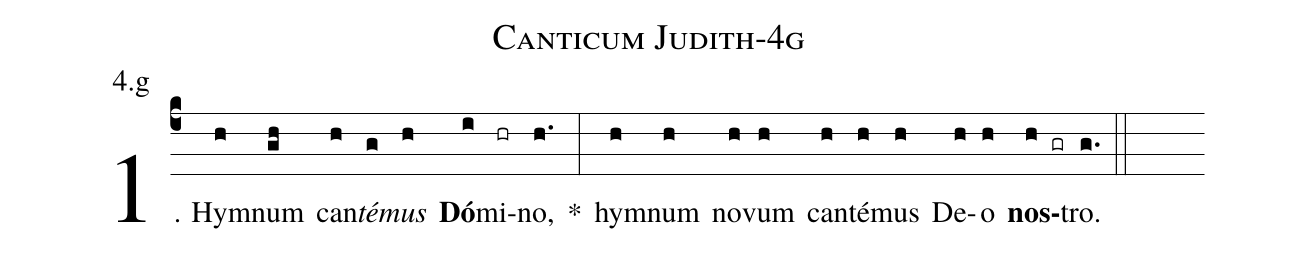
name: Canticum Judith-4g;
annotation: 4.g;
%%
(c4)1. Hym(h)num(gh) can(h)<i>té</i>(g)<i>mus</i>(h) <b>Dó</b>(i)mi(hr)no,(h.) *(:) hym(h)num(h) no(h)vum(h) can(h)té(h)mus(h) De(h)o(h) <b>nos</b>(h gr)tro.(g.) (::)
